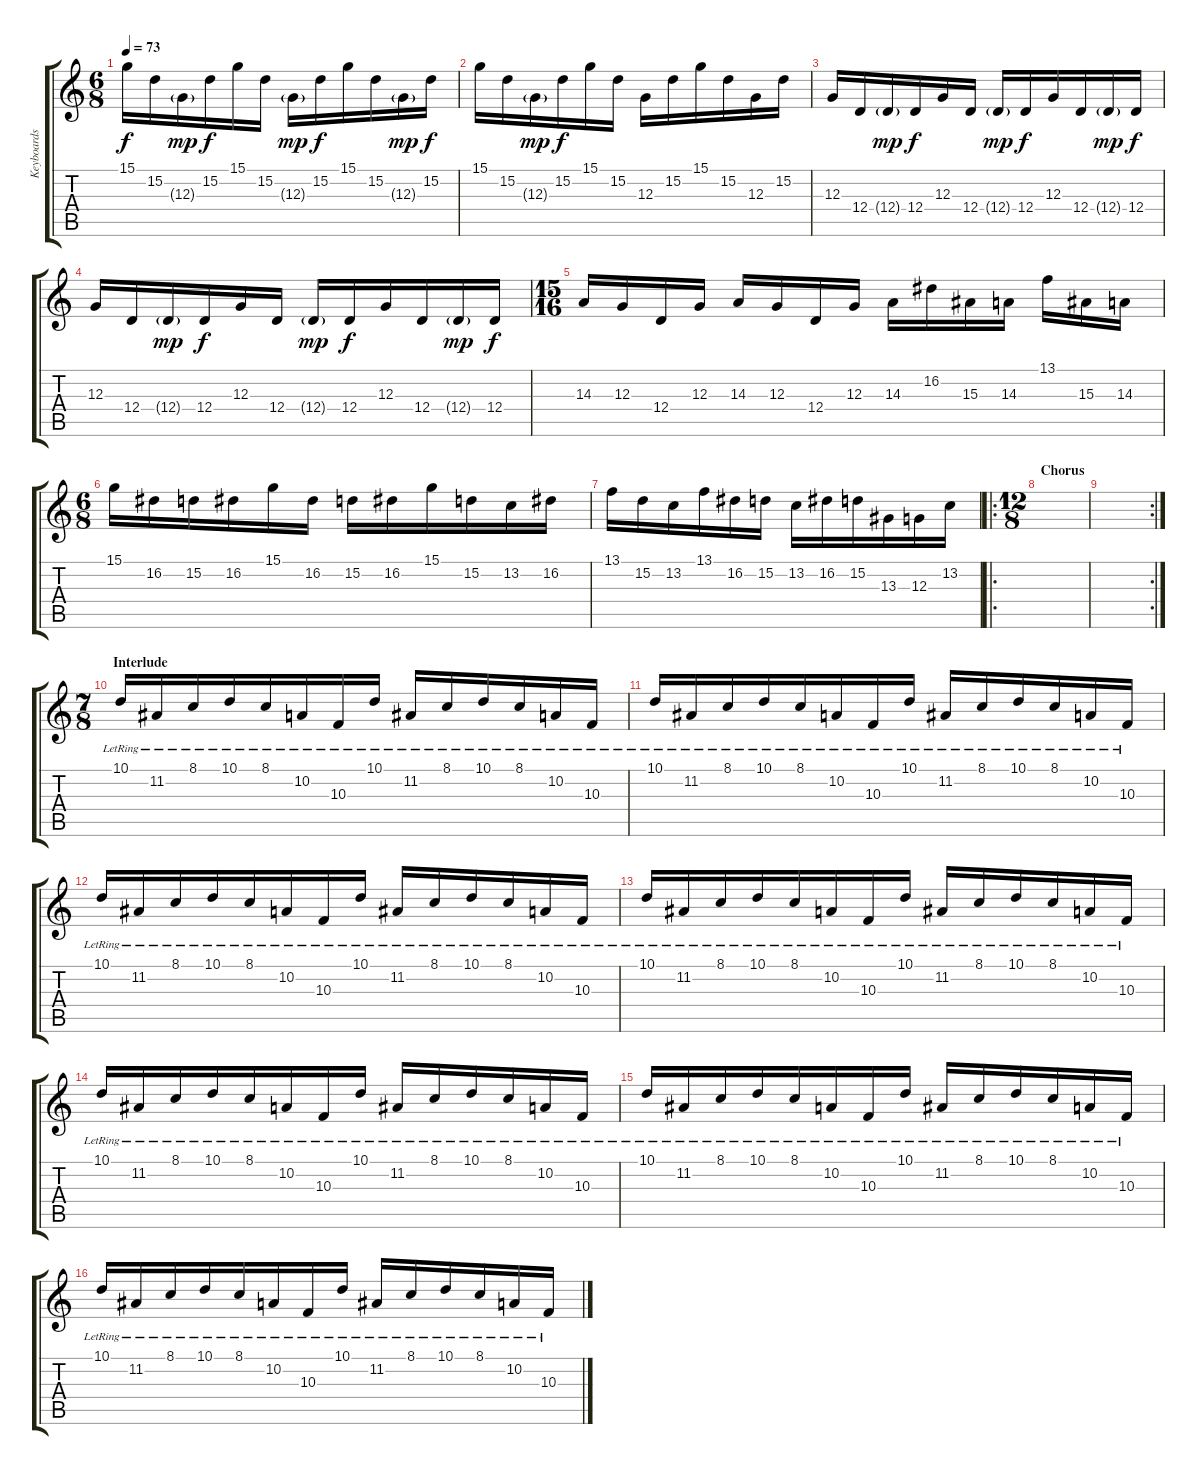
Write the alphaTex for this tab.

\track ("Keyboards" "Keyboards") {instrument brightacousticpiano}
\staff {score tabs}
\tuning (E4 B3 G3 D3 A2 E2) {hide}
\ts (6 8)
\tempo 73
\clef g2
\ks c
15.1.16{dy f} 15.2.16 12.3{g}.16{dy mp} 15.2.16{dy f} 15.1.16 15.2.16 12.3{g}.16{dy mp} 15.2.16{dy f} 15.1.16 15.2.16 12.3{g}.16{dy mp} 15.2.16{dy f} |
15.1.16 15.2.16 12.3{g}.16{dy mp} 15.2.16{dy f} 15.1.16 15.2.16 12.3.16 15.2.16 15.1.16 15.2.16 12.3.16 15.2.16 |
12.3.16 12.4.16 12.4{g}.16{dy mp} 12.4.16{dy f} 12.3.16 12.4.16 12.4{g}.16{dy mp} 12.4.16{dy f} 12.3.16 12.4.16 12.4{g}.16{dy mp} 12.4.16{dy f} |
12.3.16 12.4.16 12.4{g}.16{dy mp} 12.4.16{dy f} 12.3.16 12.4.16 12.4{g}.16{dy mp} 12.4.16{dy f} 12.3.16 12.4.16 12.4{g}.16{dy mp} 12.4.16{dy f} |
\ts (15 16)
14.3.16 12.3.16 12.4.16 12.3.16 14.3.16 12.3.16 12.4.16 12.3.16 14.3.16 16.2.16 15.3.16 14.3.16 13.1.16 15.3.16 14.3.16 |
\ts (6 8)
15.1.16 16.2.16 15.2.16 16.2.16 15.1.16 16.2.16 15.2.16 16.2.16 15.1.16 15.2.16 13.2.16 16.2.16 |
13.1.16 15.2.16 13.2.16 13.1.16 16.2.16 15.2.16 13.2.16 16.2.16 15.2.16 13.3.16 12.3.16 13.2.16 |
\ro
\ts (12 8)
\section ("" "Chorus")
|
\rc 2
|
\ts (7 8)
\section ("" "Interlude")
10.1{lr}.16 11.2{lr}.16 8.1{lr}.16 10.1{lr}.16 8.1{lr}.16 10.2{lr}.16 10.3{lr}.16 10.1{lr}.16 11.2{lr}.16 8.1{lr}.16 10.1{lr}.16 8.1{lr}.16 10.2{lr}.16 10.3{lr}.16 |
10.1{lr}.16 11.2{lr}.16 8.1{lr}.16 10.1{lr}.16 8.1{lr}.16 10.2{lr}.16 10.3{lr}.16 10.1{lr}.16 11.2{lr}.16 8.1{lr}.16 10.1{lr}.16 8.1{lr}.16 10.2{lr}.16 10.3{lr}.16 |
10.1{lr}.16 11.2{lr}.16 8.1{lr}.16 10.1{lr}.16 8.1{lr}.16 10.2{lr}.16 10.3{lr}.16 10.1{lr}.16 11.2{lr}.16 8.1{lr}.16 10.1{lr}.16 8.1{lr}.16 10.2{lr}.16 10.3{lr}.16 |
10.1{lr}.16 11.2{lr}.16 8.1{lr}.16 10.1{lr}.16 8.1{lr}.16 10.2{lr}.16 10.3{lr}.16 10.1{lr}.16 11.2{lr}.16 8.1{lr}.16 10.1{lr}.16 8.1{lr}.16 10.2{lr}.16 10.3{lr}.16 |
10.1{lr}.16 11.2{lr}.16 8.1{lr}.16 10.1{lr}.16 8.1{lr}.16 10.2{lr}.16 10.3{lr}.16 10.1{lr}.16 11.2{lr}.16 8.1{lr}.16 10.1{lr}.16 8.1{lr}.16 10.2{lr}.16 10.3{lr}.16 |
10.1{lr}.16 11.2{lr}.16 8.1{lr}.16 10.1{lr}.16 8.1{lr}.16 10.2{lr}.16 10.3{lr}.16 10.1{lr}.16 11.2{lr}.16 8.1{lr}.16 10.1{lr}.16 8.1{lr}.16 10.2{lr}.16 10.3{lr}.16 |
10.1{lr}.16 11.2{lr}.16 8.1{lr}.16 10.1{lr}.16 8.1{lr}.16 10.2{lr}.16 10.3{lr}.16 10.1{lr}.16 11.2{lr}.16 8.1{lr}.16 10.1{lr}.16 8.1{lr}.16 10.2{lr}.16 10.3{lr}.16
